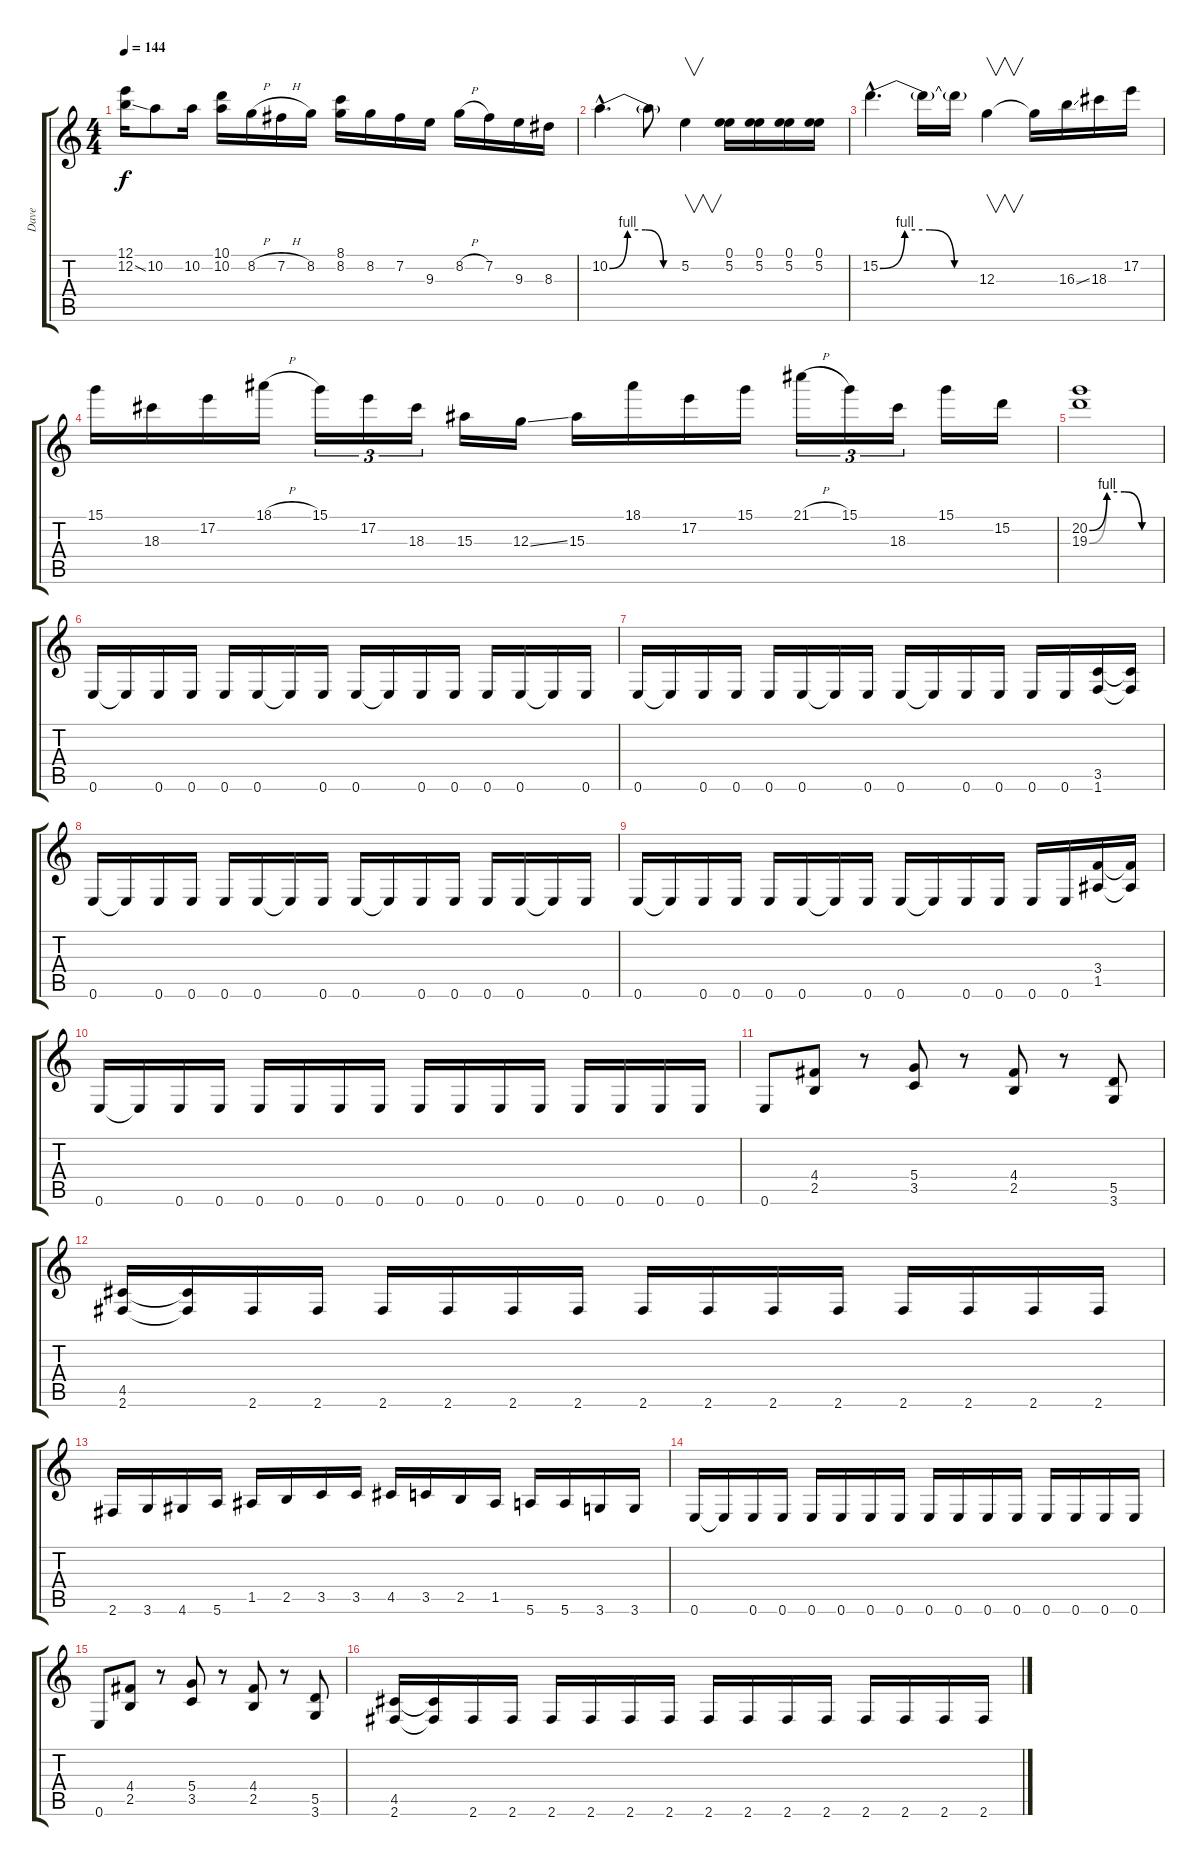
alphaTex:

\track ("Dave" "Dave") {instrument distortionguitar}
\staff {score tabs}
\tuning (E4 B3 G3 D3 A2 E2) {hide}
\ts (4 4)
\tempo 144
\clef g2
\ks c
(12.1 12.2{ss}).16{dy f} 10.2.8 10.2.16 (10.1 10.2).16 8.2{h}.16 7.2{h}.16 8.2.16 (8.1 8.2).16 8.2.16 7.2.16 9.3.16 8.2{h}.16 7.2.16 9.3.16 8.3.16 |
10.2{be (custom 0 0 15 4 30 4 45 0 60 0) hac}.4{d} 10.2{t}.8 5.2.4{v} (0.1 5.2).16 (0.1 5.2).16 (0.1 5.2).16 (0.1 5.2).16 |
15.2{be (custom 0 0 15 4 30 4 45 0 60 0) hac}.4{d} 15.2{t}.16 15.2{t}.16 12.3.4{v} 12.3{t}.16 16.3{ss}.16 18.3.16 17.2.16 |
15.1.16 18.3.16 17.2.16 18.1{h}.16 15.1.16{tu (3 2)} 17.2.16{tu (3 2)} 18.3.16{tu (3 2)} 15.3.16 12.3{ss}.16 15.3.16 18.1.16 17.2.16 15.1.16 21.1{h}.16{tu (3 2)} 15.1.16{tu (3 2)} 18.3.16{tu (3 2)} 15.1.16 15.2.16 |
(20.2{be (custom 0 0 15 4 30 4 45 0 60 0)} 19.3{be (custom 0 0 15 4 30 4 45 0 60 0)}).1 |
0.6.16 0.6{t}.16 0.6.16 0.6.16 0.6.16 0.6.16 0.6{t}.16 0.6.16 0.6.16 0.6{t}.16 0.6.16 0.6.16 0.6.16 0.6.16 0.6{t}.16 0.6.16 |
0.6.16 0.6{t}.16 0.6.16 0.6.16 0.6.16 0.6.16 0.6{t}.16 0.6.16 0.6.16 0.6{t}.16 0.6.16 0.6.16 0.6.16 0.6.16 (3.5 1.6).16 (3.5{t} 1.6{t}).16 |
0.6.16 0.6{t}.16 0.6.16 0.6.16 0.6.16 0.6.16 0.6{t}.16 0.6.16 0.6.16 0.6{t}.16 0.6.16 0.6.16 0.6.16 0.6.16 0.6{t}.16 0.6.16 |
0.6.16 0.6{t}.16 0.6.16 0.6.16 0.6.16 0.6.16 0.6{t}.16 0.6.16 0.6.16 0.6{t}.16 0.6.16 0.6.16 0.6.16 0.6.16 (3.4 1.5).16 (3.4{t} 1.5{t}).16 |
0.6.16 0.6{t}.16 0.6.16 0.6.16 0.6.16 0.6.16 0.6.16 0.6.16 0.6.16 0.6.16 0.6.16 0.6.16 0.6.16 0.6.16 0.6.16 0.6.16 |
0.6.8 (4.4 2.5).8 r.8 (5.4 3.5).8 r.8 (4.4 2.5).8 r.8 (5.5 3.6).8 |
(4.5 2.6).16 (4.5{t} 2.6{t}).16 2.6.16 2.6.16 2.6.16 2.6.16 2.6.16 2.6.16 2.6.16 2.6.16 2.6.16 2.6.16 2.6.16 2.6.16 2.6.16 2.6.16 |
2.6.16 3.6.16 4.6.16 5.6.16 1.5.16 2.5.16 3.5.16 3.5.16 4.5.16 3.5.16 2.5.16 1.5.16 5.6.16 5.6.16 3.6.16 3.6.16 |
0.6.16 0.6{t}.16 0.6.16 0.6.16 0.6.16 0.6.16 0.6.16 0.6.16 0.6.16 0.6.16 0.6.16 0.6.16 0.6.16 0.6.16 0.6.16 0.6.16 |
0.6.8 (4.4 2.5).8 r.8 (5.4 3.5).8 r.8 (4.4 2.5).8 r.8 (5.5 3.6).8 |
(4.5 2.6).16 (4.5{t} 2.6{t}).16 2.6.16 2.6.16 2.6.16 2.6.16 2.6.16 2.6.16 2.6.16 2.6.16 2.6.16 2.6.16 2.6.16 2.6.16 2.6.16 2.6.16
